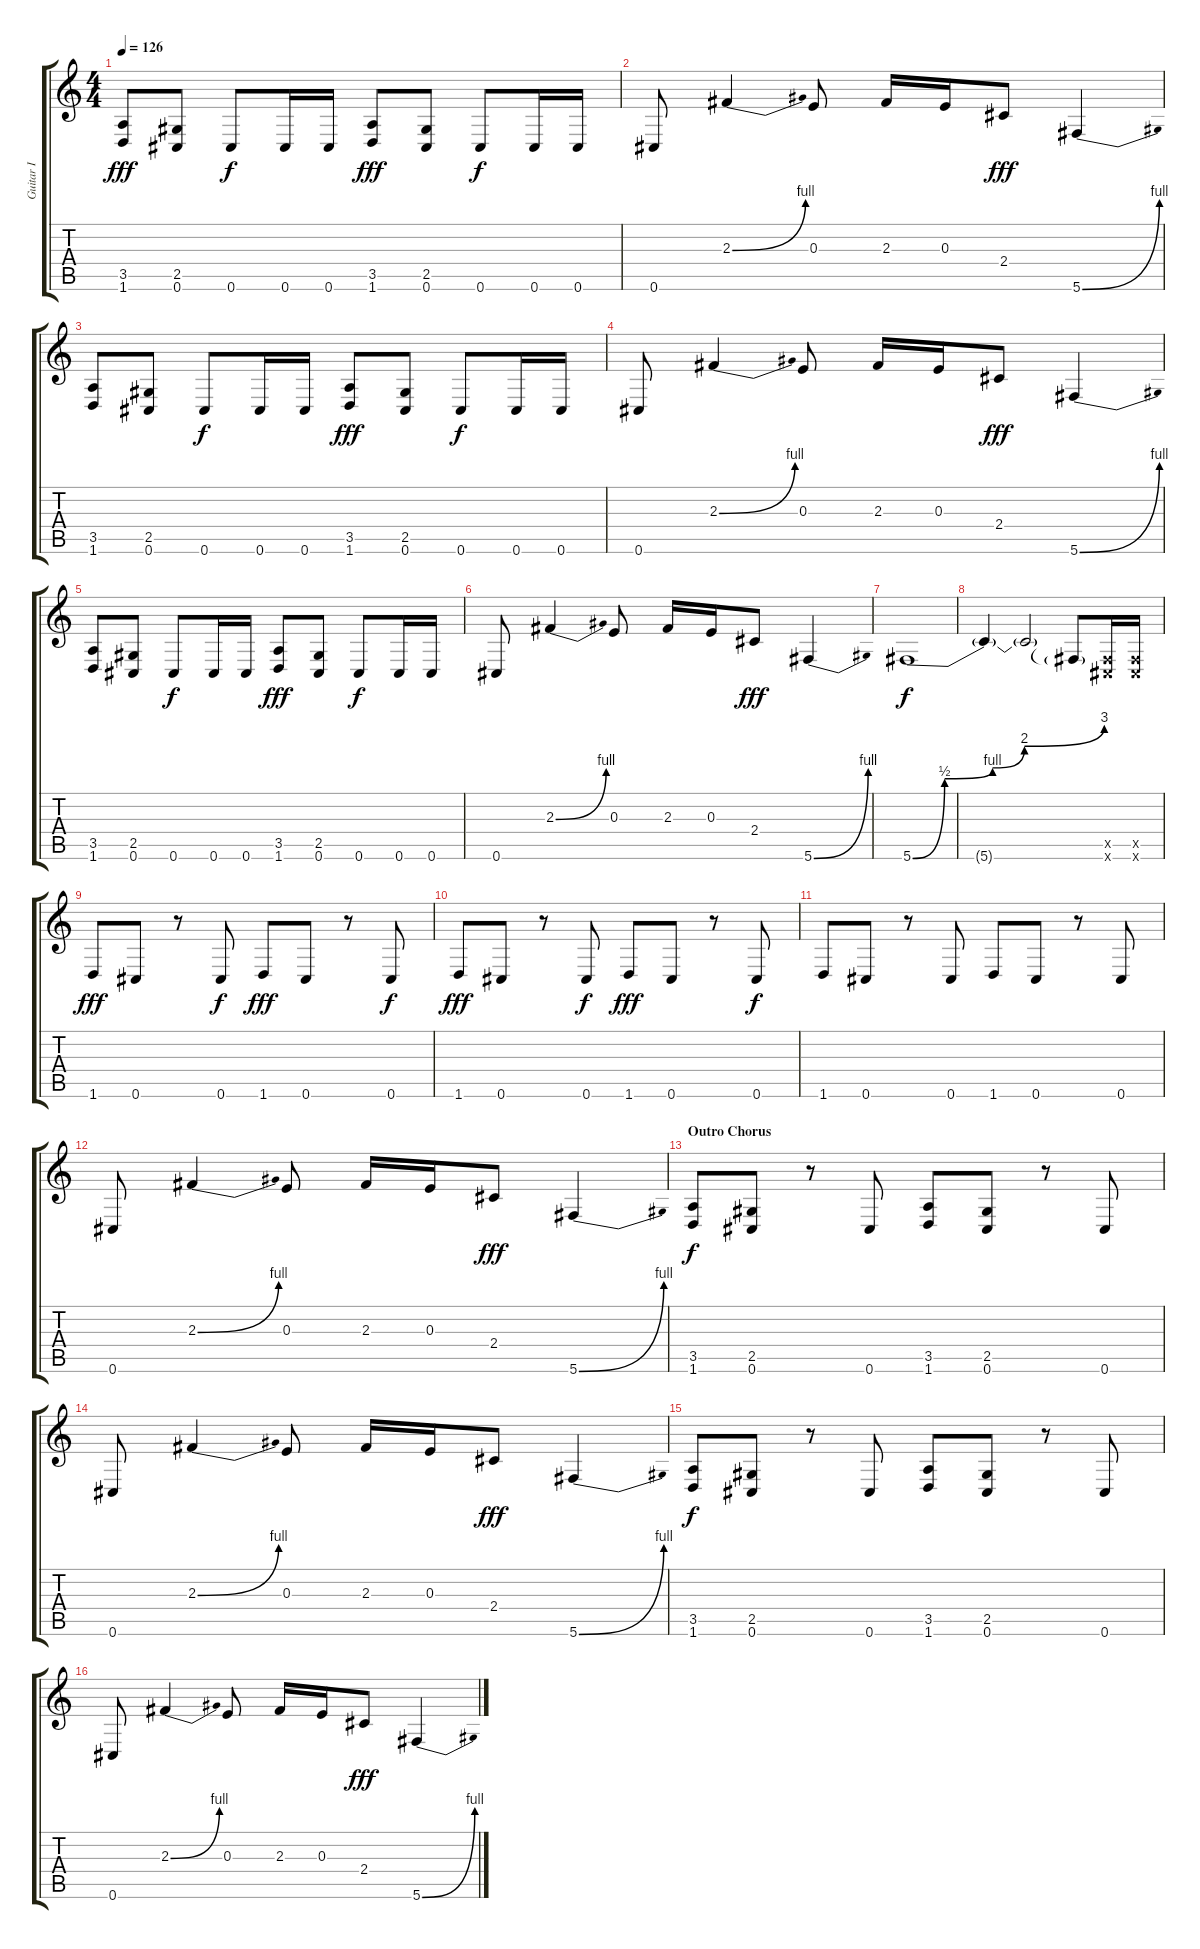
\track ("Guitar I" "Guitar I") {instrument distortionguitar}
\staff {score tabs}
\tuning (Db4 Ab3 E3 B2 Gb2 Db2) {hide}
\ts (4 4)
\tempo 126
\clef g2
\ks c
(3.5 1.6).8{dy fff} (2.5 0.6).8 0.6.8{dy f} 0.6.16 0.6.16 (3.5 1.6).8{dy fff} (2.5 0.6).8 0.6.8{dy f} 0.6.16 0.6.16 |
0.6.8 2.3{be (bend 0 0 60 4)}.4 0.3.8 2.3.16 0.3.16 2.4.8{dy fff} 5.6{be (bend 0 0 60 4)}.4 |
(3.5 1.6).8 (2.5 0.6).8 0.6.8{dy f} 0.6.16 0.6.16 (3.5 1.6).8{dy fff} (2.5 0.6).8 0.6.8{dy f} 0.6.16 0.6.16 |
0.6.8 2.3{be (bend 0 0 60 4)}.4 0.3.8 2.3.16 0.3.16 2.4.8{dy fff} 5.6{be (bend 0 0 60 4)}.4 |
(3.5 1.6).8 (2.5 0.6).8 0.6.8{dy f} 0.6.16 0.6.16 (3.5 1.6).8{dy fff} (2.5 0.6).8 0.6.8{dy f} 0.6.16 0.6.16 |
0.6.8 2.3{be (bend 0 0 60 4)}.4 0.3.8 2.3.16 0.3.16 2.4.8{dy fff} 5.6{be (bend 0 0 60 4)}.4 |
5.6{be (custom 0 0 10 2 25 4 35 8 60 12)}.1{dy f} |
5.6{t}.4 5.6{t}.2 5.6{t}.8 (0.5{x} 0.6{x}).16 (0.5{x} 0.6{x}).16 |
1.6.8{dy fff} 0.6.8 r.8 0.6.8{dy f} 1.6.8{dy fff} 0.6.8 r.8 0.6.8{dy f} |
1.6.8{dy fff} 0.6.8 r.8 0.6.8{dy f} 1.6.8{dy fff} 0.6.8 r.8 0.6.8{dy f} |
1.6.8 0.6.8 r.8 0.6.8 1.6.8 0.6.8 r.8 0.6.8 |
0.6.8 2.3{be (bend 0 0 60 4)}.4 0.3.8 2.3.16 0.3.16 2.4.8{dy fff} 5.6{be (bend 0 0 60 4)}.4 |
\section ("" "Outro Chorus")
(3.5 1.6).8{dy f} (2.5 0.6).8 r.8 0.6.8 (3.5 1.6).8 (2.5 0.6).8 r.8 0.6.8 |
0.6.8 2.3{be (bend 0 0 60 4)}.4 0.3.8 2.3.16 0.3.16 2.4.8{dy fff} 5.6{be (bend 0 0 60 4)}.4 |
(3.5 1.6).8{dy f} (2.5 0.6).8 r.8 0.6.8 (3.5 1.6).8 (2.5 0.6).8 r.8 0.6.8 |
0.6.8 2.3{be (bend 0 0 60 4)}.4 0.3.8 2.3.16 0.3.16 2.4.8{dy fff} 5.6{be (bend 0 0 60 4)}.4
